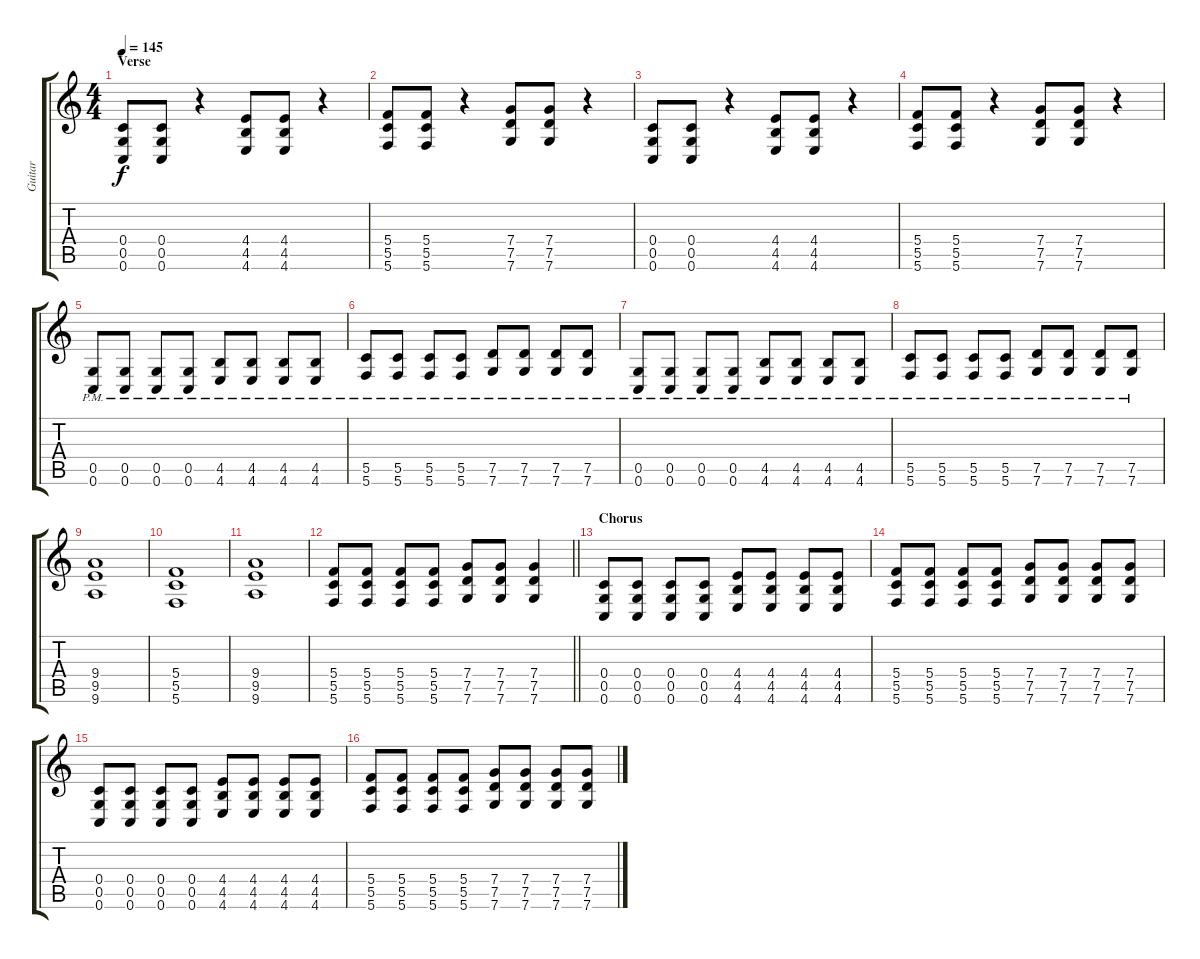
\track ("Guitar" "Guitar") {instrument distortionguitar}
\staff {score tabs}
\tuning (D4 A3 F3 C3 G2 C2) {hide}
\ts (4 4)
\section ("" "Verse")
\tempo 145
\clef g2
\ks c
(0.4 0.5 0.6).8{dy f} (0.4 0.5 0.6).8 r.4 (4.4 4.5 4.6).8 (4.4 4.5 4.6).8 r.4 |
(5.4 5.5 5.6).8 (5.4 5.5 5.6).8 r.4 (7.4 7.5 7.6).8 (7.4 7.5 7.6).8 r.4 |
(0.4 0.5 0.6).8 (0.4 0.5 0.6).8 r.4 (4.4 4.5 4.6).8 (4.4 4.5 4.6).8 r.4 |
(5.4 5.5 5.6).8 (5.4 5.5 5.6).8 r.4 (7.4 7.5 7.6).8 (7.4 7.5 7.6).8 r.4 |
(0.5{pm} 0.6{pm}).8 (0.5{pm} 0.6{pm}).8 (0.5{pm} 0.6{pm}).8 (0.5{pm} 0.6{pm}).8 (4.5{pm} 4.6{pm}).8 (4.5{pm} 4.6{pm}).8 (4.5{pm} 4.6{pm}).8 (4.5{pm} 4.6{pm}).8 |
(5.5{pm} 5.6{pm}).8 (5.5{pm} 5.6{pm}).8 (5.5{pm} 5.6{pm}).8 (5.5{pm} 5.6{pm}).8 (7.5{pm} 7.6{pm}).8 (7.5{pm} 7.6{pm}).8 (7.5{pm} 7.6{pm}).8 (7.5{pm} 7.6{pm}).8 |
(0.5{pm} 0.6{pm}).8 (0.5{pm} 0.6{pm}).8 (0.5{pm} 0.6{pm}).8 (0.5{pm} 0.6{pm}).8 (4.5{pm} 4.6{pm}).8 (4.5{pm} 4.6{pm}).8 (4.5{pm} 4.6{pm}).8 (4.5{pm} 4.6{pm}).8 |
(5.5{pm} 5.6{pm}).8 (5.5{pm} 5.6{pm}).8 (5.5{pm} 5.6{pm}).8 (5.5{pm} 5.6{pm}).8 (7.5{pm} 7.6{pm}).8 (7.5{pm} 7.6{pm}).8 (7.5{pm} 7.6{pm}).8 (7.5{pm} 7.6{pm}).8 |
(9.4 9.5 9.6).1 |
(5.4 5.5 5.6).1 |
(9.4 9.5 9.6).1 |
\barLineRight lightlight
(5.4 5.5 5.6).8 (5.4 5.5 5.6).8 (5.4 5.5 5.6).8 (5.4 5.5 5.6).8 (7.4 7.5 7.6).8 (7.4 7.5 7.6).8 (7.4 7.5 7.6).4 |
\section ("" "Chorus")
(0.4 0.5 0.6).8 (0.4 0.5 0.6).8 (0.4 0.5 0.6).8 (0.4 0.5 0.6).8 (4.4 4.5 4.6).8 (4.4 4.5 4.6).8 (4.4 4.5 4.6).8 (4.4 4.5 4.6).8 |
(5.4 5.5 5.6).8 (5.4 5.5 5.6).8 (5.4 5.5 5.6).8 (5.4 5.5 5.6).8 (7.4 7.5 7.6).8 (7.4 7.5 7.6).8 (7.4 7.5 7.6).8 (7.4 7.5 7.6).8 |
(0.4 0.5 0.6).8 (0.4 0.5 0.6).8 (0.4 0.5 0.6).8 (0.4 0.5 0.6).8 (4.4 4.5 4.6).8 (4.4 4.5 4.6).8 (4.4 4.5 4.6).8 (4.4 4.5 4.6).8 |
(5.4 5.5 5.6).8 (5.4 5.5 5.6).8 (5.4 5.5 5.6).8 (5.4 5.5 5.6).8 (7.4 7.5 7.6).8 (7.4 7.5 7.6).8 (7.4 7.5 7.6).8 (7.4 7.5 7.6).8
